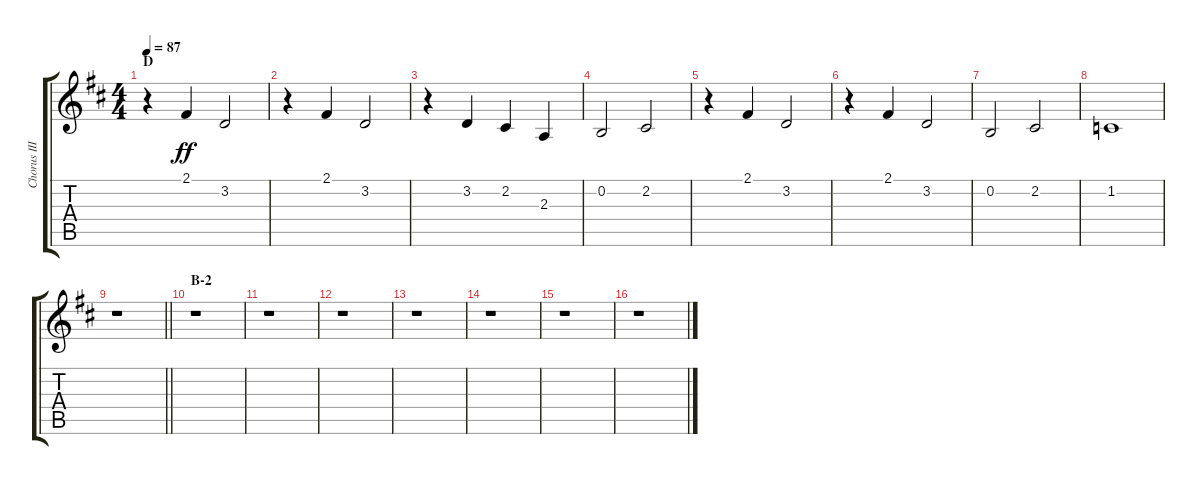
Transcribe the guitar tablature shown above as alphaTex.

\track ("Chorus III" "Chorus III") {instrument voiceoohs}
\staff {score tabs}
\tuning (E4 B3 G3 D3 A2 E2) {hide}
\ts (4 4)
\section ("" "D")
\tempo 87
\clef g2
\ks d
r.4{dy ff} 2.1.4 3.2.2 |
r.4 2.1.4 3.2.2 |
r.4 3.2.4 2.2.4 2.3.4 |
0.2.2 2.2.2 |
r.4 2.1.4 3.2.2 |
r.4 2.1.4 3.2.2 |
0.2.2 2.2.2 |
1.2.1 |
\barLineRight lightlight
r.1 |
\section ("" "B-2")
r.1 |
r.1 |
r.1 |
r.1 |
r.1 |
r.1 |
r.1
